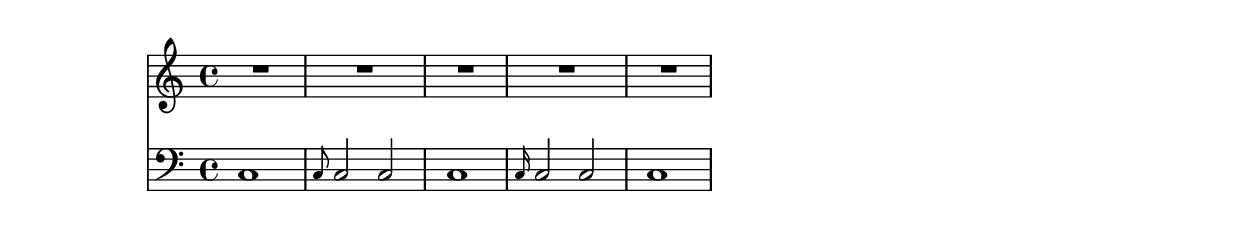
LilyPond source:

\version "2.10.0"


\header {
texidoc= "Multi-measure rests are centered also in the case of grace notes."
}

\layout { ragged-right = ##t }

<<
    \new Staff { R1 R1 R1*3 }
    \new Staff { \clef bass c1 \grace c8 c2 c2 c1  \grace c16 c2 c2 c1 }
>>
